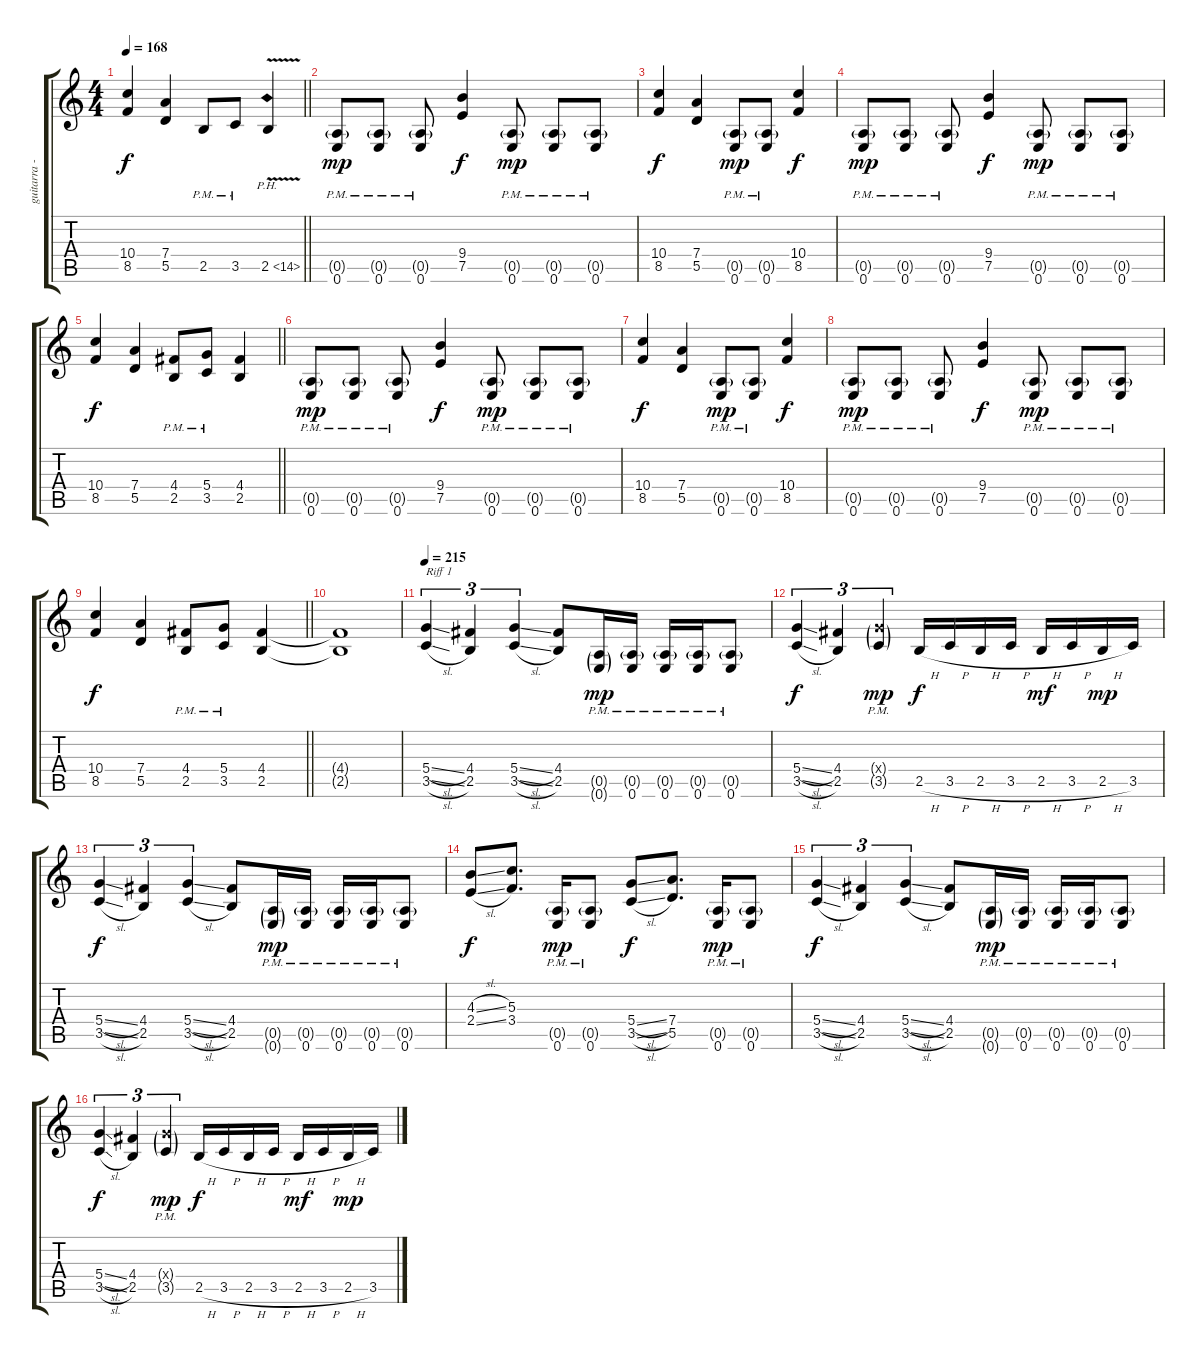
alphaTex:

\track ("guitarra - guitar" "guitarra -") {instrument distortionguitar}
\staff {score tabs}
\tuning (E4 B3 G3 D3 A2 E2) {hide}
\ts (4 4)
\tempo 168
\clef g2
\barLineRight lightlight
\ks c
(10.4 8.5).4{dy f} (7.4 5.5).4 2.5{pm}.8 3.5{pm}.8 2.5{ph 12 v}.4 |
(0.5{g pm} 0.6{pm}).8{dy mp} (0.5{g pm} 0.6{pm}).8 (0.5{g pm} 0.6{pm}).8 (9.4 7.5).4{dy f} (0.5{g pm} 0.6{pm}).8{dy mp} (0.5{g pm} 0.6{pm}).8 (0.5{g pm} 0.6{pm}).8 |
(10.4 8.5).4{dy f} (7.4 5.5).4 (0.5{g pm} 0.6{pm}).8{dy mp} (0.5{g pm} 0.6{pm}).8 (10.4 8.5).4{dy f} |
(0.5{g pm} 0.6{pm}).8{dy mp} (0.5{g pm} 0.6{pm}).8 (0.5{g pm} 0.6{pm}).8 (9.4 7.5).4{dy f} (0.5{g pm} 0.6{pm}).8{dy mp} (0.5{g pm} 0.6{pm}).8 (0.5{g pm} 0.6{pm}).8 |
\barLineRight lightlight
(10.4 8.5).4{dy f} (7.4 5.5).4 (4.4{pm} 2.5{pm}).8 (5.4{pm} 3.5{pm}).8 (4.4 2.5).4 |
(0.5{g pm} 0.6{pm}).8{dy mp} (0.5{g pm} 0.6{pm}).8 (0.5{g pm} 0.6{pm}).8 (9.4 7.5).4{dy f} (0.5{g pm} 0.6{pm}).8{dy mp} (0.5{g pm} 0.6{pm}).8 (0.5{g pm} 0.6{pm}).8 |
(10.4 8.5).4{dy f} (7.4 5.5).4 (0.5{g pm} 0.6{pm}).8{dy mp} (0.5{g pm} 0.6{pm}).8 (10.4 8.5).4{dy f} |
(0.5{g pm} 0.6{pm}).8{dy mp} (0.5{g pm} 0.6{pm}).8 (0.5{g pm} 0.6{pm}).8 (9.4 7.5).4{dy f} (0.5{g pm} 0.6{pm}).8{dy mp} (0.5{g pm} 0.6{pm}).8 (0.5{g pm} 0.6{pm}).8 |
\barLineRight lightlight
(10.4 8.5).4{dy f} (7.4 5.5).4 (4.4{pm} 2.5{pm}).8 (5.4{pm} 3.5{pm}).8 (4.4 2.5).4 |
(4.4{t} 2.5{t}).1 |
\tempo 215
(5.4{sl} 3.5{sl}).4{tu (3 2) txt "Riff 1"} (4.4 2.5).4{tu (3 2)} (5.4{sl} 3.5{sl}).4{tu (3 2)} (4.4 2.5).8 (0.5{g pm} 0.6{g pm}).16{dy mp} (0.5{g pm} 0.6{pm}).16 (0.5{g pm} 0.6{pm}).16 (0.5{g pm} 0.6{pm}).16 (0.5{g pm} 0.6{pm}).8 |
(5.4{sl} 3.5{sl}).4{tu (3 2) dy f} (4.4 2.5).4{tu (3 2)} (5.4{g x} 3.5{g pm}).4{tu (3 2) dy mp} 2.5{h}.16{dy f} 3.5{h}.16 2.5{h}.16 3.5{h}.16 2.5{h}.16{dy mf} 3.5{h}.16 2.5{h}.16{dy mp} 3.5.16 |
(5.4{sl} 3.5{sl}).4{tu (3 2) dy f} (4.4 2.5).4{tu (3 2)} (5.4{sl} 3.5{sl}).4{tu (3 2)} (4.4 2.5).8 (0.5{g pm} 0.6{g pm}).16{dy mp} (0.5{g pm} 0.6{pm}).16 (0.5{g pm} 0.6{pm}).16 (0.5{g pm} 0.6{pm}).16 (0.5{g pm} 0.6{pm}).8 |
(4.3{sl} 2.4{sl}).8{dy f} (5.3 3.4).8{d} (0.5{g pm} 0.6{pm}).16{dy mp} (0.5{g pm} 0.6{pm}).8 (5.4{sl} 3.5{sl}).8{dy f} (7.4 5.5).8{d} (0.5{g pm} 0.6{pm}).16{dy mp} (0.5{g pm} 0.6{pm}).8 |
(5.4{sl} 3.5{sl}).4{tu (3 2) dy f} (4.4 2.5).4{tu (3 2)} (5.4{sl} 3.5{sl}).4{tu (3 2)} (4.4 2.5).8 (0.5{g pm} 0.6{g pm}).16{dy mp} (0.5{g pm} 0.6{pm}).16 (0.5{g pm} 0.6{pm}).16 (0.5{g pm} 0.6{pm}).16 (0.5{g pm} 0.6{pm}).8 |
(5.4{sl} 3.5{sl}).4{tu (3 2) dy f} (4.4 2.5).4{tu (3 2)} (5.4{g x} 3.5{g pm}).4{tu (3 2) dy mp} 2.5{h}.16{dy f} 3.5{h}.16 2.5{h}.16 3.5{h}.16 2.5{h}.16{dy mf} 3.5{h}.16 2.5{h}.16{dy mp} 3.5.16
